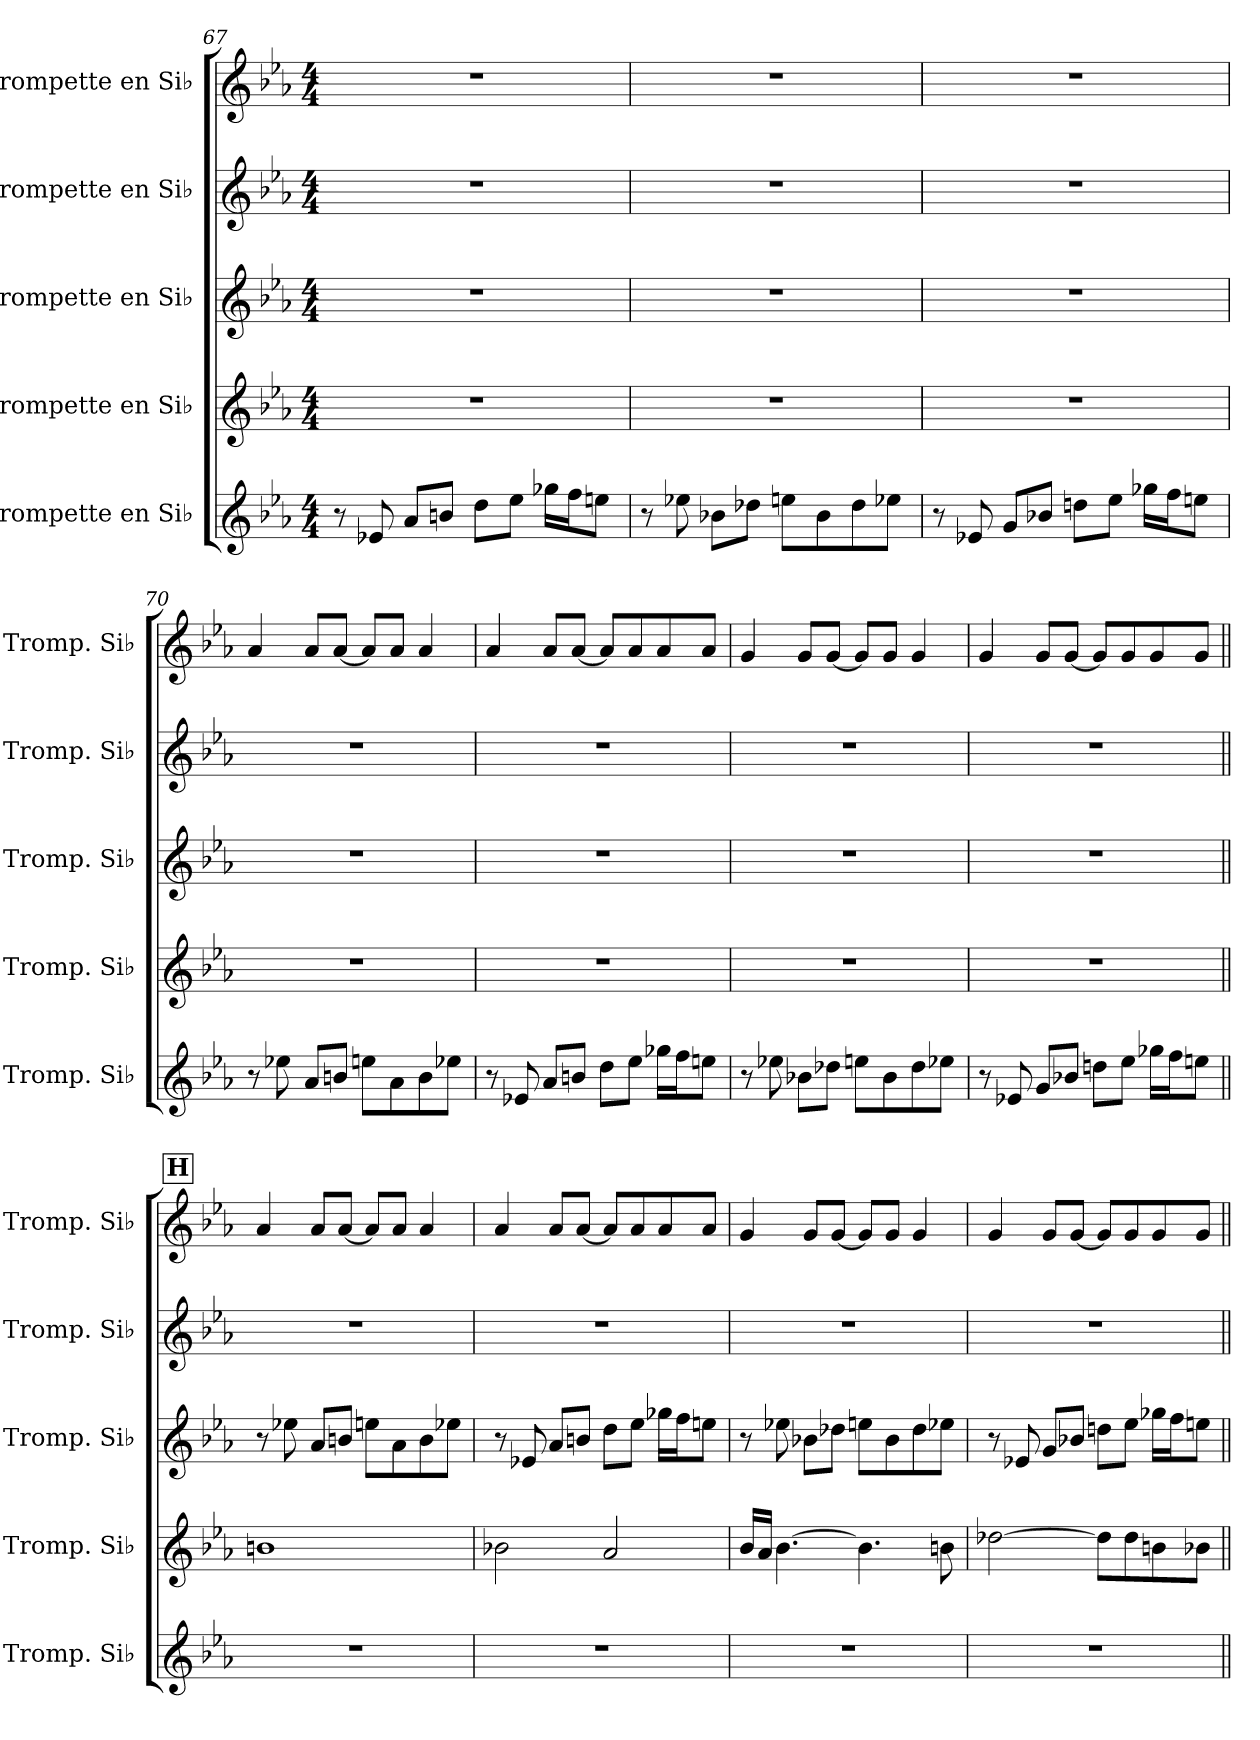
**kern	**kern	**kern	**kern	**kern
*part5	*part4	*part3	*part2	*part1
*staff5	*staff4	*staff3	*staff2	*staff1
*I"Trompette en Si♭	*I"Trompette en Si♭	*I"Trompette en Si♭	*I"Trompette en Si♭	*I"Trompette en Si♭
*I'Tromp. Si♭	*I'Tromp. Si♭	*I'Tromp. Si♭	*I'Tromp. Si♭	*I'Tromp. Si♭
*clefG2	*clefG2	*clefG2	*clefG2	*clefG2
*ITrd1c2	*ITrd1c2	*ITrd1c2	*ITrd1c2	*ITrd1c2
*k[b-e-a-d-g-]	*k[b-e-a-d-g-]	*k[b-e-a-d-g-]	*k[b-e-a-d-g-]	*k[b-e-a-d-g-]
*M4/4	*M4/4	*M4/4	*M4/4	*M4/4
=67	=67	=67	=67	=67
8r	1r	1r	1r	1r
8d-X/	.	.	.	.
8g-/L	.	.	.	.
8an/J	.	.	.	.
8cc\L	.	.	.	.
8dd-\J	.	.	.	.
16ff-X\LL	.	.	.	.
16ee-\J	.	.	.	.
8ddn\J	.	.	.	.
=68	=68	=68	=68	=68
8r	1r	1r	1r	1r
8dd-X\	.	.	.	.
8a-X\L	.	.	.	.
8cc-X\J	.	.	.	.
8ddn\L	.	.	.	.
8a-\	.	.	.	.
8cc-\	.	.	.	.
8dd-X\J	.	.	.	.
!!LO:LB:g=z
=69	=69	=69	=69	=69
8r	1r	1r	1r	1r
8d-X/	.	.	.	.
8f/L	.	.	.	.
8a-X/J	.	.	.	.
8ccn\L	.	.	.	.
8dd-\J	.	.	.	.
16ff-X\LL	.	.	.	.
16ee-\J	.	.	.	.
8ddn\J	.	.	.	.
=70	=70	=70	=70	=70
8r	1r	1r	1r	4g-/
8dd-X\	.	.	.	.
8g-/L	.	.	.	8g-/L
8an/J	.	.	.	[8g-/J
8ddn\L	.	.	.	8g-/L]
8g-\	.	.	.	8g-/J
8a\	.	.	.	4g-/
8dd-X\J	.	.	.	.
=71	=71	=71	=71	=71
8r	1r	1r	1r	4g-/
8d-X/	.	.	.	.
8g-/L	.	.	.	8g-/L
8an/J	.	.	.	[8g-/J
8cc\L	.	.	.	8g-/L]
8dd-\J	.	.	.	8g-/
16ff-X\LL	.	.	.	8g-/
16ee-\J	.	.	.	.
8ddn\J	.	.	.	8g-/J
!!LO:PB:g=z
=72	=72	=72	=72	=72
8r	1r	1r	1r	4f/
8dd-X\	.	.	.	.
8a-X\L	.	.	.	8f/L
8cc-X\J	.	.	.	[8f/J
8ddn\L	.	.	.	8f/L]
8a-\	.	.	.	8f/J
8cc-\	.	.	.	4f/
8dd-X\J	.	.	.	.
=73	=73	=73	=73	=73
8r	1r	1r	1r	4f/
8d-X/	.	.	.	.
8f/L	.	.	.	8f/L
8a-X/J	.	.	.	[8f/J
8ccn\L	.	.	.	8f/L]
8dd-\J	.	.	.	8f/
16ff-X\LL	.	.	.	8f/
16ee-\J	.	.	.	.
8ddn\J	.	.	.	8f/J
!!LO:REH:place=s1:a:B:fs=14:t=H
=74||	=74||	=74||	=74||	=74||
1r	1an	8r	1r	4g-/
.	.	8dd-X\	.	.
.	.	8g-/L	.	8g-/L
.	.	8an/J	.	[8g-/J
.	.	8ddn\L	.	8g-/L]
.	.	8g-\	.	8g-/J
.	.	8a\	.	4g-/
.	.	8dd-X\J	.	.
!!LO:LB:g=z
=75	=75	=75	=75	=75
1r	2a-X\	8r	1r	4g-/
.	.	8d-X/	.	.
.	.	8g-/L	.	8g-/L
.	.	8an/J	.	[8g-/J
.	2g-/	8cc\L	.	8g-/L]
.	.	8dd-\J	.	8g-/
.	.	16ff-X\LL	.	8g-/
.	.	16ee-\J	.	.
.	.	8ddn\J	.	8g-/J
=76	=76	=76	=76	=76
1r	16a-/LL	8r	1r	4f/
.	16g-/JJ	.	.	.
.	[4.a-\	8dd-X\	.	.
.	.	8a-X\L	.	8f/L
.	.	8cc-X\J	.	[8f/J
.	4.a-\]	8ddn\L	.	8f/L]
.	.	8a-\	.	8f/J
.	.	8cc-\	.	4f/
.	8an\	8dd-X\J	.	.
=77	=77	=77	=77	=77
1r	[2cc-X\	8r	1r	4f/
.	.	8d-X/	.	.
.	.	8f/L	.	8f/L
.	.	8a-X/J	.	[8f/J
.	8cc-\L]	8ccn\L	.	8f/L]
.	8cc-\	8dd-\J	.	8f/
.	8an\	16ff-X\LL	.	8f/
.	.	16ee-\J	.	.
.	8a-X\J	8ddn\J	.	8f/J
=||	=||	=||	=||	=||
*-	*-	*-	*-	*-
